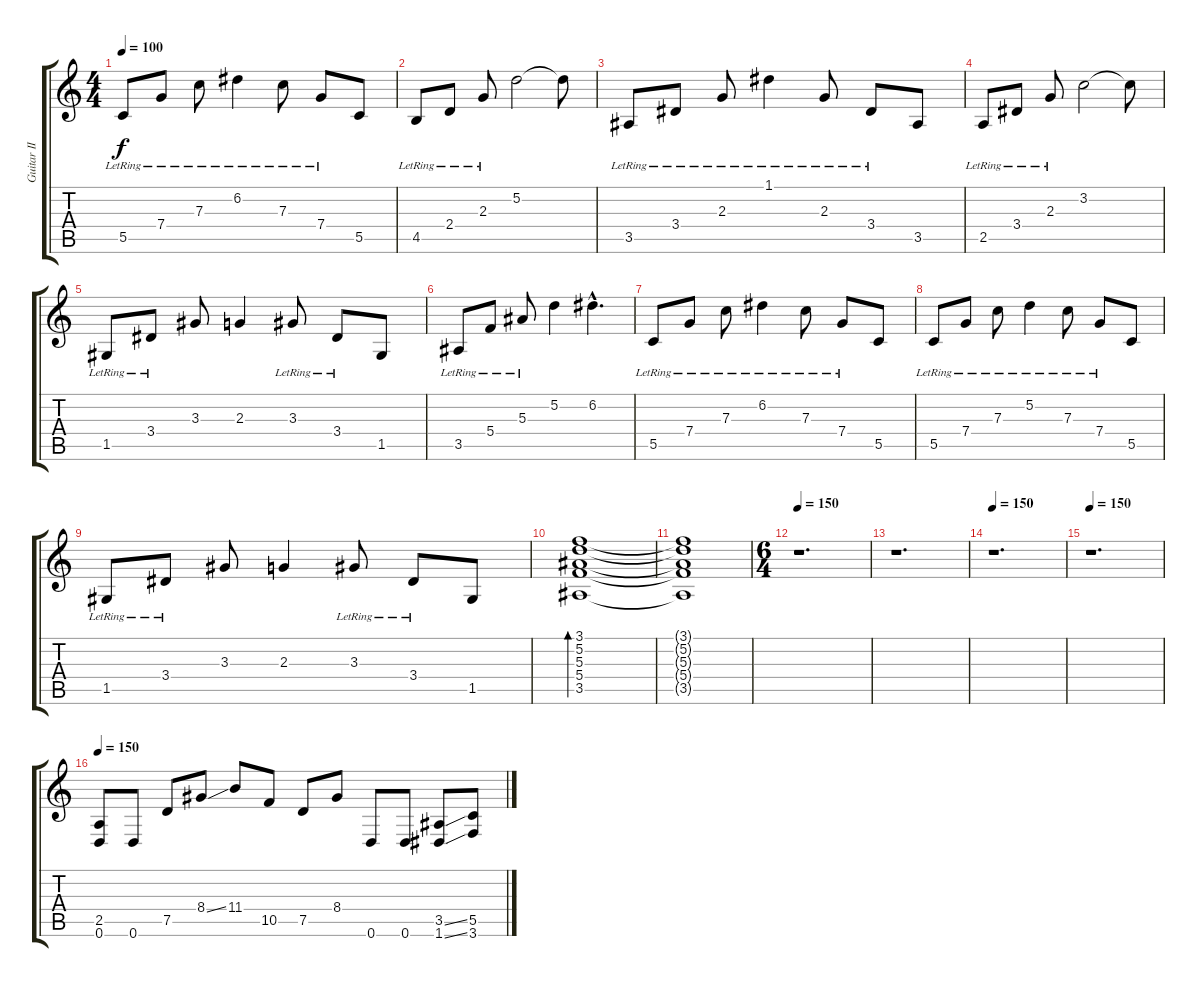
\track ("Guitar II" "Guitar II") {instrument distortionguitar}
\staff {score tabs}
\tuning (D4 A3 F3 C3 G2 D2) {hide}
\ts (4 4)
\tempo 100
\clef g2
\ks c
5.5{lr}.8{dy f volume 8 instrument electricguitarclean} 7.4{lr}.8 7.3{lr}.8 6.2{lr}.4 7.3{lr}.8 7.4{lr}.8 5.5.8 |
4.5{lr}.8 2.4{lr}.8 2.3{lr}.8 5.2.2 5.2{t}.8 |
3.5{lr}.8{volume 8 instrument electricguitarclean} 3.4{lr}.8 2.3{lr}.8 1.1{lr}.4 2.3{lr}.8 3.4{lr}.8 3.5.8 |
2.5{lr}.8 3.4{lr}.8 2.3{lr}.8 3.2.2 3.2{t}.8 |
1.5{lr}.8{volume 8 instrument electricguitarclean} 3.4{lr}.8 3.3.8 2.3.4 3.3{lr}.8 3.4{lr}.8 1.5.8 |
3.5{lr}.8 5.4{lr}.8 5.3{lr}.8 5.2.4 6.2{hac}.4{d} |
5.5{lr}.8{volume 8 instrument electricguitarclean} 7.4{lr}.8 7.3{lr}.8 6.2{lr}.4 7.3{lr}.8 7.4{lr}.8 5.5.8 |
5.5{lr}.8 7.4{lr}.8 7.3{lr}.8 5.2{lr}.4 7.3{lr}.8 7.4{lr}.8 5.5.8 |
1.5{lr}.8{volume 8 instrument electricguitarclean} 3.4{lr}.8 3.3.8 2.3.4 3.3{lr}.8 3.4{lr}.8 1.5.8 |
(3.1 5.2 5.3 5.4 3.5).1{bd 240} |
(3.1{t} 5.2{t} 5.3{t} 5.4{t} 3.5{t}).1 |
\ts (6 4)
\tempo 150
r.1{d} |
r.1{d} |
\tempo 150
r.1{d} |
\tempo 150
r.1{d} |
\tempo 150
(2.5 0.6).8{volume 16 instrument distortionguitar} 0.6.8 7.5.8 8.4{ss}.8 11.4.8 10.5.8 7.5.8 8.4.8 0.6.8 0.6.8 (3.5{ss} 1.6{ss}).8 (5.5 3.6).8
